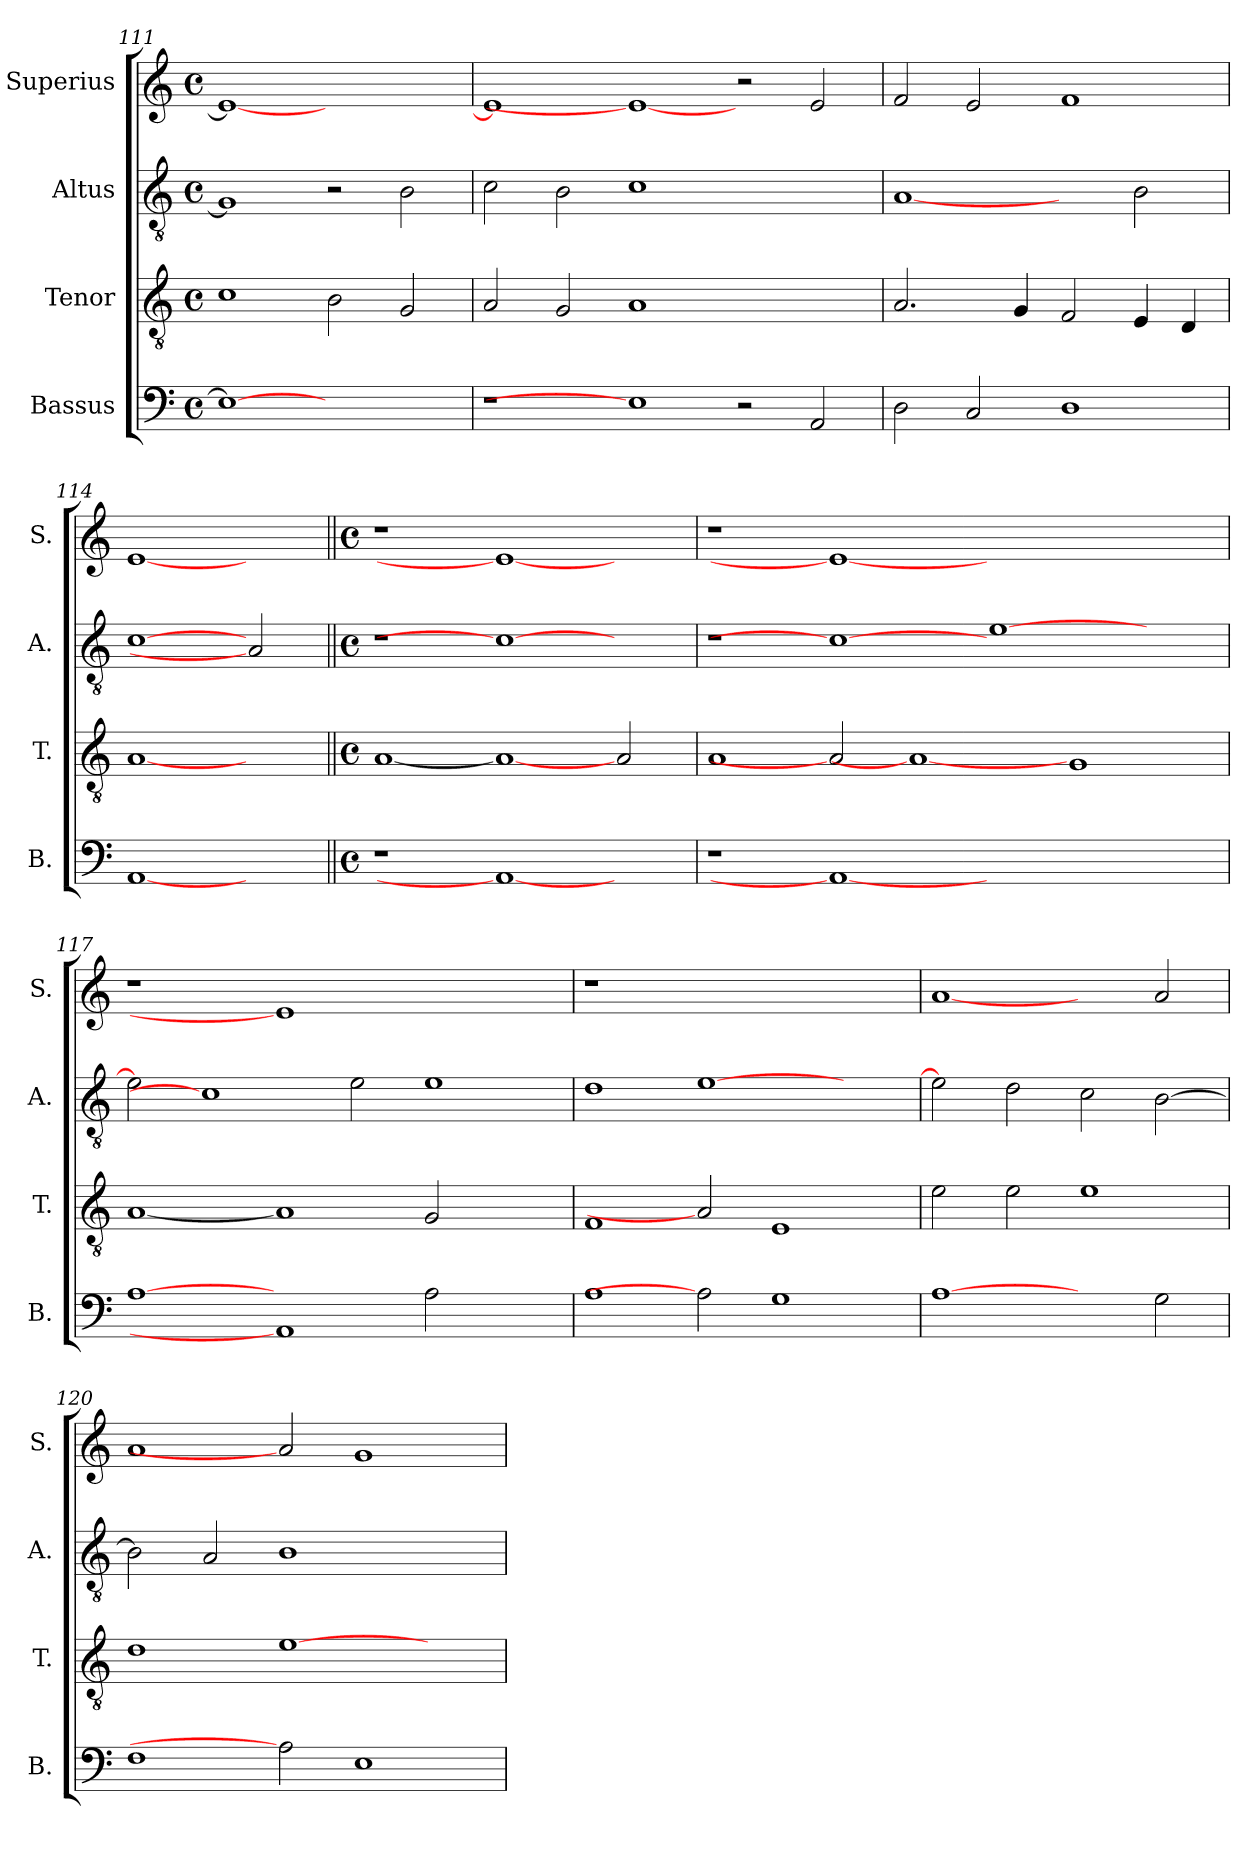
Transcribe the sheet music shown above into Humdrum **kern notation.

**kern	**kern	**kern	**kern
*part4	*part3	*part2	*part1
*staff4	*staff3	*staff2	*staff1
*I"Bassus	*I"Tenor	*I"Altus	*I"Superius
*I'B.	*I'T.	*I'A.	*I'S.
*clefF4	*clefGv2	*clefGv2	*clefG2
*	*ITrd7c12	*ITrd7c12	*
*k[]	*k[]	*k[]	*k[]
*C:	*C:	*C:	*C:
*M4/4	*M4/4	*M4/4	*M4/4
*met(c)	*met(c)	*met(c)	*met(c)
=111	=111	=111	=111
1Ei_>	1Ci	1GGi]	1ei_<
1ryy	2BBi\	2r	1ryy
.	2GGi/	2BBi\	.
!!LO:PB:g=z
=112	=112	=112	=112
1r	2AAi/	2Ci\	1ei]
.	2GGi/	2BBi\	.
1Ei]	1AAi	1Ci	1ei_
2r	1ryy	1ryy	2r
2AAi/	.	.	2ei/
=113	=113	=113	=113
2Di\	2.AAi/	[1AAi	2fi/
2Ci/	.	.	2ei/
.	4GGi/	.	.
1Di	2FFi/	2ryy	1fi
.	4EEi/	2BBi\	.
.	4DDi/	.	.
=114	=114	=114	=114
[1AAi	[1AAi	[1Ci	[1ei
2ryy	2ryy	2AAi]	2ryy
!!LO:LB:g=z
=115||	=115||	=115||	=115||
*M4/4	*M4/4	*M4/4	*M4/4
*met(c)	*met(c)	*met(c)	*met(c)
!LO:N:vis=1	!	!LO:N:vis=1	!LO:N:vis=1
1r	[1AAi	1r	1r
1AAi_	1AAi_	1Ci_	1ei_
2ryy	2AAi/	2ryy	2ryy
=116	=116	=116	=116
!LO:N:vis=1	!	!	!LO:N:vis=1
1r	1AAi	1r	1r
1AAi_	2AAi]	1Ci_	1ei_
.	1AAi_	.	.
1.ryy	.	[>1Ei	1.ryy
.	1GGi	.	.
.	.	2ryy	.
=117	=117	=117	=117
!	!	!	!LO:N:vis=1
[1Ai	[1AAi	2Ei\]	1r
.	.	1Ci]	.
1AAi]	1AAi]	.	1ei]
.	.	2Ei\	.
2Ai\	2GGi/	1Ei	1ryy
2ryy	2ryy	.	.
=118	=118	=118	=118
!	!	!	!LO:N:vis=1
1Ai	1FFi	1Di	1r
2Ai]	2AAi]	[>1Ei	1.ryy
1Gi	1EEi	.	.
.	.	2ryy	.
=119	=119	=119	=119
[1Ai	2Ei\	2Ei\]	[1ai
.	2Ei\	2Di\	.
2ryy	1Ei	2Ci\	2ryy
2Gi\	.	[>2BBi\	2ai/
=120	=120	=120	=120
1Fi	1Di	2BBi\]	1ai
.	.	2AAi/	.
2Ai]	[>1Ei	1BBi	2ai]
1Ei	.	.	1gi
.	2ryy	2ryy	.
=	=	=	=
*-	*-	*-	*-
